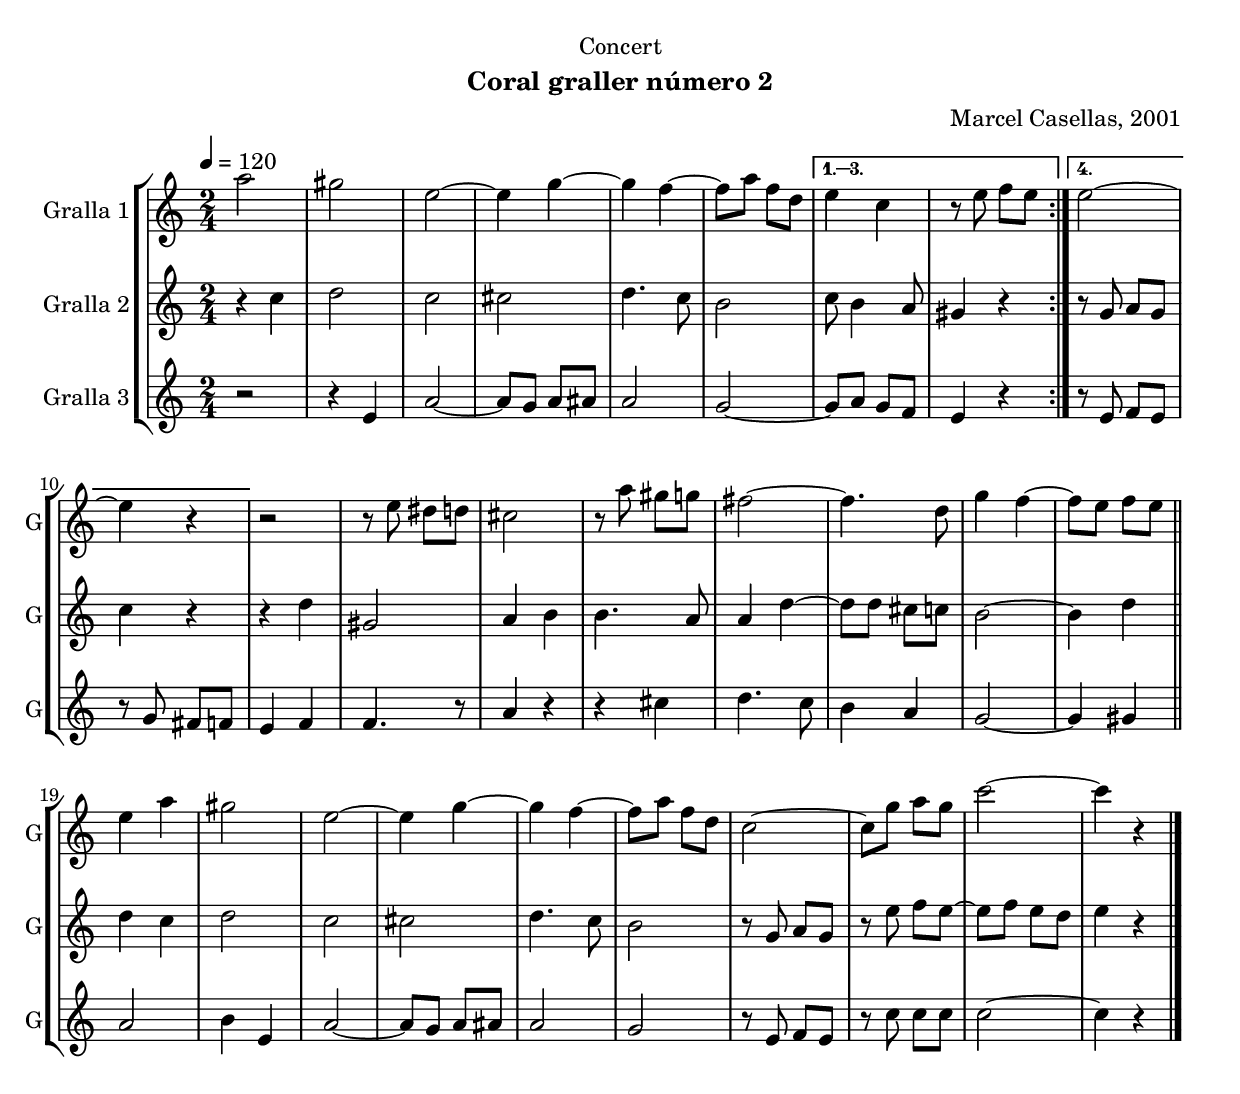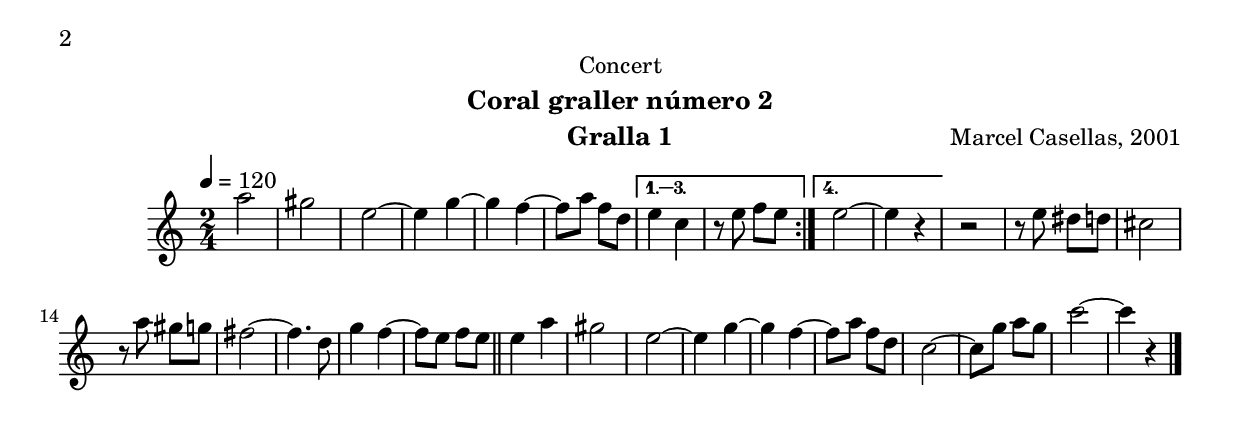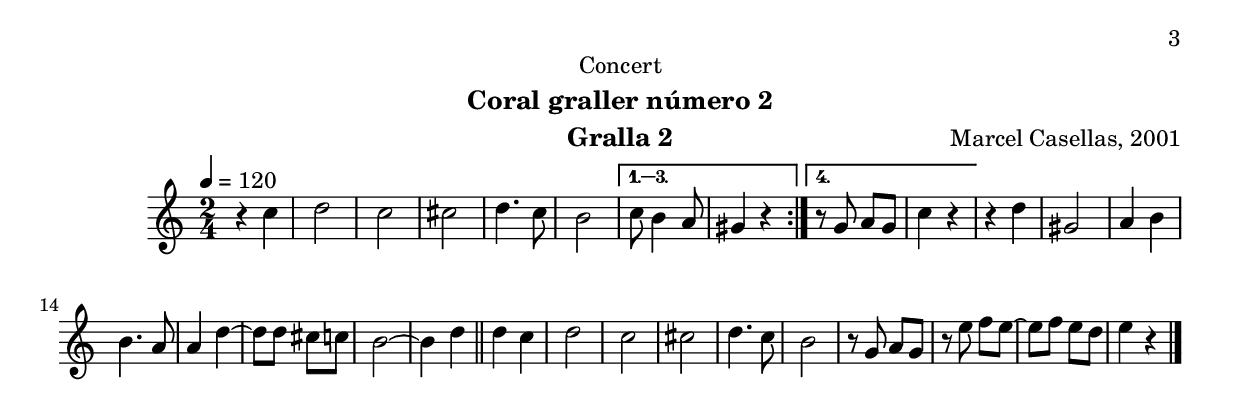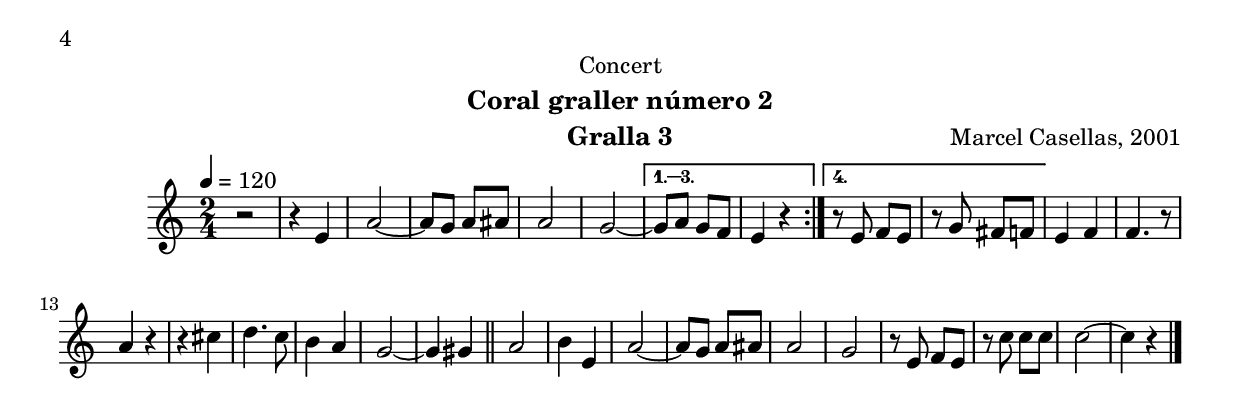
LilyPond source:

\version "2.22.1"

\header {
  dedication="Concert"
  title=""
  subtitle="Coral graller número 2"
  subsubtitle=""
  poet=""
  meter=""
  piece=""
  composer="Marcel Casellas, 2001"
  arranger=""
  opus=""
  instrument=""
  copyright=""
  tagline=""
}

liniaroAa =
\relative a''
{
  \tempo 4=120
  \clef treble
  \key c \major
  \time 2/4
  \repeat volta 4 { a2  |
  gis2  |
  e2 ~  |
  e4 g ~  |
  %05
  g4 f ~  |
  f8 a f d }
  \alternative { { e4 c  |
  r8 e f e }
  { e2 ~  |
  %10
  e4 r } }
  r2  |
  r8 e dis d  |
  cis2  |
  r8 a' gis g  |
  %15
  fis2 ~  |
  fis4. d8  |
  g4 f ~  |
  f8 e f e  \bar "||"
  e4 a  |
  %20
  gis2  |
  e2 ~  |
  e4 g ~  |
  g4 f ~  |
  f8 a f d  |
  %25
  c2 ~  |
  c8 g' a g  |
  c2 ~  |
  c4 r  \bar "|."
}

liniaroAb =
\relative c''
{
  \tempo 4=120
  \clef treble
  \key c \major
  \time 2/4
  \repeat volta 4 { r4 c  |
  d2  |
  c2  |
  cis2  |
  %05
  d4. c8  |
  b2 }
  \alternative { { c8 b4 a8  |
  gis4 r }
  { r8 g a g  |
  %10
  c4 r } }
  r4 d  |
  gis,2  |
  a4 b  |
  b4. a8  |
  %15
  a4 d ~  |
  d8 d cis c  |
  b2 ~  |
  b4 d  \bar "||"
  d4 c  |
  %20
  d2  |
  c2  |
  cis2  |
  d4. c8  |
  b2  |
  %25
  r8 g a g  |
  r8 e' f e ~  |
  e8 f e d  |
  e4 r  \bar "|."
}

liniaroAc =
\relative e'
{
  \tempo 4=120
  \clef treble
  \key c \major
  \time 2/4
  \repeat volta 4 { r2  |
  r4 e  |
  a2 ~  |
  a8 g a ais  |
  %05
  a2  |
  g2 ~ }
  \alternative { { g8 a g f  |
  e4 r }
  { r8 e f e  |
  %10
  r8 g fis f } }
  e4 f  |
  f4. r8  | % kompletite
  a4 r  |
  r4 cis  |
  %15
  d4. c8  |
  b4 a  |
  g2 ~  |
  g4 gis  \bar "||"
  a2  |
  %20
  b4 e,  |
  a2 ~  |
  a8 g a ais  |
  a2  |
  g2  |
  %25
  r8 e f e  |
  r8 c' c c  |
  c2 ~  |
  c4 r  \bar "|."
}

\bookpart {
  \score {
    \new StaffGroup {
      \override Score.RehearsalMark #'self-alignment-X = #LEFT
      <<
        \new Staff \with {instrumentName = #"Gralla 1" shortInstrumentName = #"G"} \liniaroAa
        \new Staff \with {instrumentName = #"Gralla 2" shortInstrumentName = #"G"} \liniaroAb
        \new Staff \with {instrumentName = #"Gralla 3" shortInstrumentName = #"G"} \liniaroAc
      >>
    }
    \layout {}
  }
  \score { \unfoldRepeats
    \new StaffGroup {
      \override Score.RehearsalMark #'self-alignment-X = #LEFT
      <<
        \new Staff \with {instrumentName = #"Gralla 1" shortInstrumentName = #"G"} \liniaroAa
        \new Staff \with {instrumentName = #"Gralla 2" shortInstrumentName = #"G"} \liniaroAb
        \new Staff \with {instrumentName = #"Gralla 3" shortInstrumentName = #"G"} \liniaroAc
      >>
    }
    \midi {
      \set Staff.midiInstrument = "oboe"
      \set DrumStaff.midiInstrument = "drums"
    }
  }
}

\bookpart {
  \header {instrument="Gralla 1"}
  \score {
    \new StaffGroup {
      \override Score.RehearsalMark #'self-alignment-X = #LEFT
      <<
        \new Staff \liniaroAa
      >>
    }
    \layout {}
  }
  \score { \unfoldRepeats
    \new StaffGroup {
      \override Score.RehearsalMark #'self-alignment-X = #LEFT
      <<
        \new Staff \liniaroAa
      >>
    }
    \midi {
      \set Staff.midiInstrument = "oboe"
      \set DrumStaff.midiInstrument = "drums"
    }
  }
}

\bookpart {
  \header {instrument="Gralla 2"}
  \score {
    \new StaffGroup {
      \override Score.RehearsalMark #'self-alignment-X = #LEFT
      <<
        \new Staff \liniaroAb
      >>
    }
    \layout {}
  }
  \score { \unfoldRepeats
    \new StaffGroup {
      \override Score.RehearsalMark #'self-alignment-X = #LEFT
      <<
        \new Staff \liniaroAb
      >>
    }
    \midi {
      \set Staff.midiInstrument = "oboe"
      \set DrumStaff.midiInstrument = "drums"
    }
  }
}

\bookpart {
  \header {instrument="Gralla 3"}
  \score {
    \new StaffGroup {
      \override Score.RehearsalMark #'self-alignment-X = #LEFT
      <<
        \new Staff \liniaroAc
      >>
    }
    \layout {}
  }
  \score { \unfoldRepeats
    \new StaffGroup {
      \override Score.RehearsalMark #'self-alignment-X = #LEFT
      <<
        \new Staff \liniaroAc
      >>
    }
    \midi {
      \set Staff.midiInstrument = "oboe"
      \set DrumStaff.midiInstrument = "drums"
    }
  }
}

